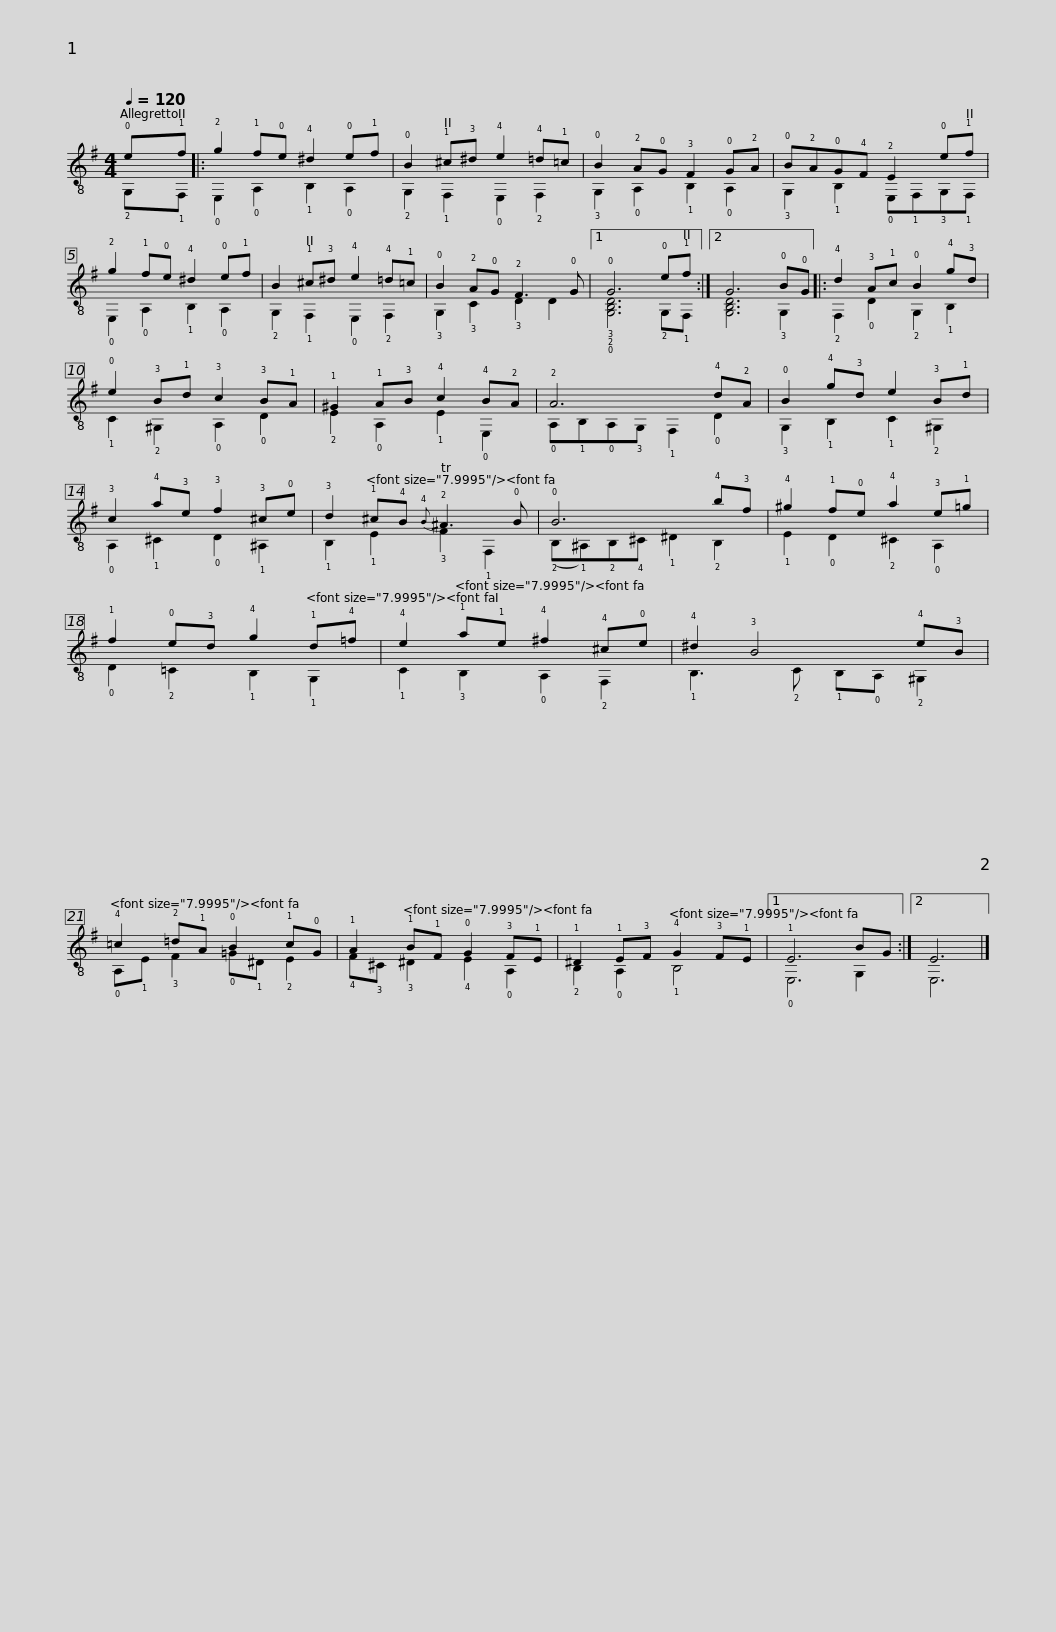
X:1
%%score ( 1 2 )
L:1/8
Q:1/4=120
M:4/4
I:linebreak $
K:G
V:1 treble-8
V:2 treble-8
V:1
 !0!e!1!f |: !2!g2 !1!f!0!e !4!^d2 !0!e!1!f | !0!B2 !1!^c!3!^d !4!e2 !4!=d!1!=c | !0!B2 !2!A!0!G !3!F2 !0!G!2!A | !0!B!2!A!0!G!4!F !2!E2 !0!e!1!f |$ %5
 !2!g2 !1!f!0!e !4!^d2 !0!e!1!f | B2 !1!^c!3!^d !4!e2 !4!=d!1!=c | !0!B2 !2!A!0!G !2!F3 !0!G |1 !0!G6 !0!e!1!f :|2 G6 !0!B!0!G |:$ %10
 !4!d2 !3!A!1!c !0!B2 !4!g!3!d | !0!e2 !3!B!1!d !3!c2 !3!B!1!A | !1!^G2 !1!A!3!B !4!c2 !4!B!2!A | !2!A6 !4!d!2!A |$ !0!B2 !4!g!3!d e2 !3!B!1!d | %15
 !3!c2 !4!a!3!e !3!f2 !3!^c!0!e | !3!d2 !1!^c!4!B{!4!B} !2!^A3 !0!B | !0!B6 !4!b!3!f |$ !4!^g2 !1!f!0!e !4!a2 !3!e!1!=g | !1!f2 !0!e!3!d !4!g2 !1!d!4!=f | %20
 !4!e2 !1!a!1!e !4!!courtesy!^f2 !4!^c!0!e | !4!^d2 !3!B4 !4!e!3!B |$ !4!!courtesy!=c2 !2!!courtesy!=d!1!A !0!B2 !1!c!0!G | !1!A2 !1!B!1!F !0!G2 !3!F!1!E | !1!^D2 !1!E!3!F !4!G2 !3!F!1!E |1 %25
 !1!E6 BG :|2 E6 |] %27
V:2
 !2!G,!1!F, |: !0!E,2 !0!A,2 !1!B,2 !0!A,2 | !2!G,2 !1!F,2 !0!E,2 !2!F,2 | !3!G,2 !0!A,2 !1!B,2 !0!A,2 | !3!G,2 !1!B,2 !0!E,!1!F,!3!G,!1!F, |$ %5
 !0!E,2 !0!A,2 !1!B,2 !0!A,2 | !2!G,2 !1!F,2 !0!E,2 !2!F,2 | !3!G,2 !3!C2 !3!D2 D2 |1 !3!!2!!0![G,B,D]6 !2!G,!1!F, :|2 [G,B,D]6 !3!G,2 |:$ %10
 !2!F,2 !0!D2 !2!G,2 !1!B,2 | !1!C2 !2!^G,2 !0!A,2 !0!D2 | !2!E2 !0!A,2 !1!E2 !0!E,2 | !0!A,!1!B,!0!A,!3!G, !1!F,2 !0!D2 |$ !3!G,2 !1!B,2 !1!C2 !2!^G,2 | %15
 !0!A,2 !1!^C2 !0!D2 !1!^A,2 | !1!B,2 !1!E2 !3!F2 !1!F,2 | (!2!B,!1!^A,)!2!B,!4!^C !1!^D2 !2!B,2 |$ !1!E2 !0!D2 !2!^C2 !0!A,2 | !0!D2 !2!!courtesy!=C2 !1!B,2 !1!G,2 | %20
 !1!C2 !3!B,2 !0!A,2 !2!F,2 | !1!B,3 !2!C !1!B,!0!A, !2!^G,2 |$ !0!A,!1!E !3!F2 !0!!courtesy!=G!1!^D !2!E2 | !4!F!3!^C !3!^D2 !4!E2 !0!A,2 | !2!B,2 !0!A,2 !1!B,4 |1 %25
 !0!E,6 G,2 :|2 E,6 |] %27
